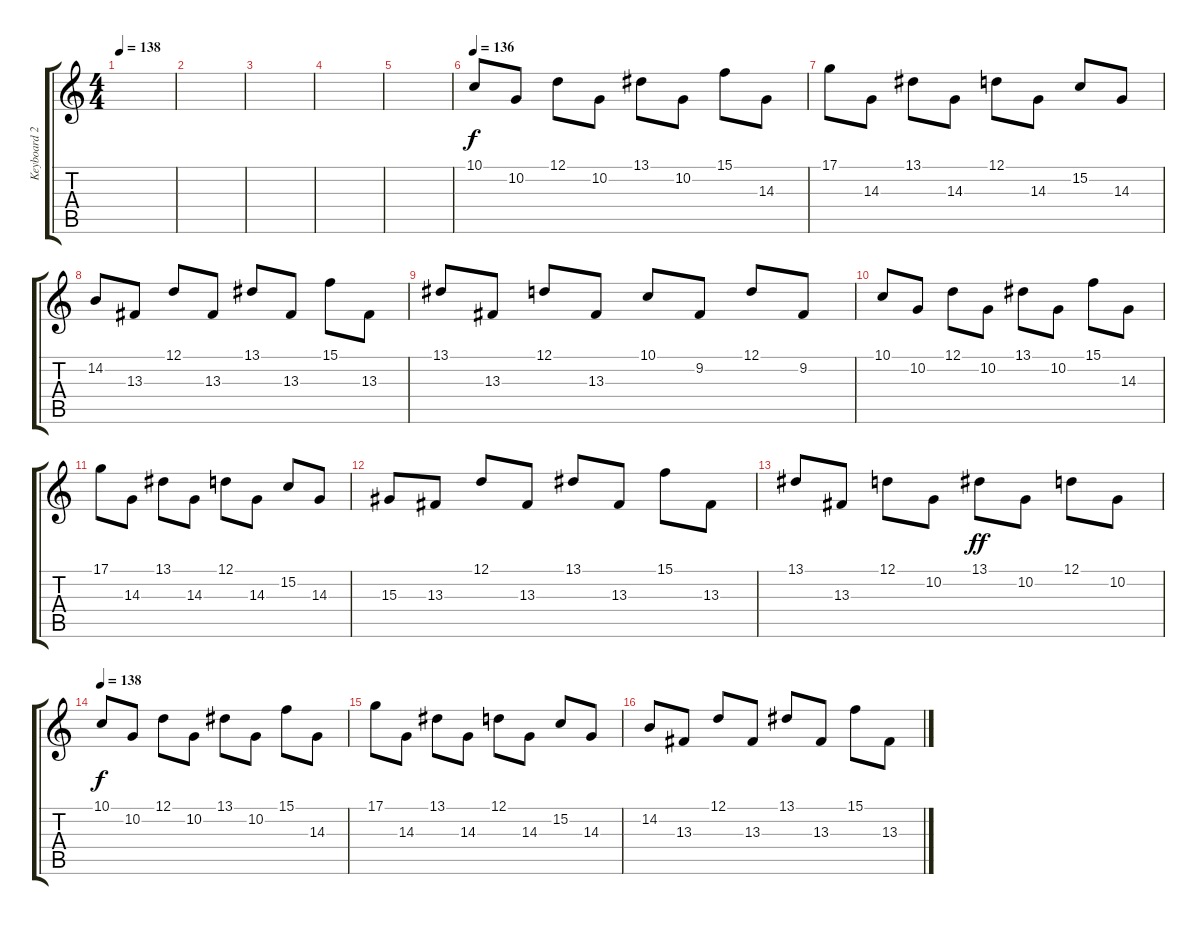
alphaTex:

\track ("Keyboard 2" "Keyboard 2") {instrument brightacousticpiano}
\staff {score tabs}
\tuning (D4 A3 F3 C3 G2 D2) {hide}
\ts (4 4)
\tempo 138
\clef g2
\ks c
|
|
|
|
|
\tempo 136
10.1.8{volume 12 instrument brightacousticpiano} 10.2.8 12.1.8 10.2.8 13.1.8 10.2.8 15.1.8 14.3.8 |
17.1.8 14.3.8 13.1.8 14.3.8 12.1.8 14.3.8 15.2.8 14.3.8 |
14.2.8 13.3.8 12.1.8 13.3.8 13.1.8 13.3.8 15.1.8 13.3.8 |
13.1.8 13.3.8 12.1.8 13.3.8 10.1.8 9.2.8 12.1.8 9.2.8 |
10.1.8 10.2.8 12.1.8 10.2.8 13.1.8 10.2.8 15.1.8 14.3.8 |
17.1.8 14.3.8 13.1.8 14.3.8 12.1.8 14.3.8 15.2.8 14.3.8 |
15.3.8 13.3.8 12.1.8 13.3.8 13.1.8 13.3.8 15.1.8 13.3.8 |
13.1.8 13.3.8 12.1.8 10.2.8 13.1.8{dy ff} 10.2.8 12.1.8 10.2.8 |
\tempo 138
10.1.8{dy f} 10.2.8 12.1.8 10.2.8 13.1.8 10.2.8 15.1.8 14.3.8 |
17.1.8 14.3.8 13.1.8 14.3.8 12.1.8 14.3.8 15.2.8 14.3.8 |
14.2.8 13.3.8 12.1.8 13.3.8 13.1.8 13.3.8 15.1.8 13.3.8
